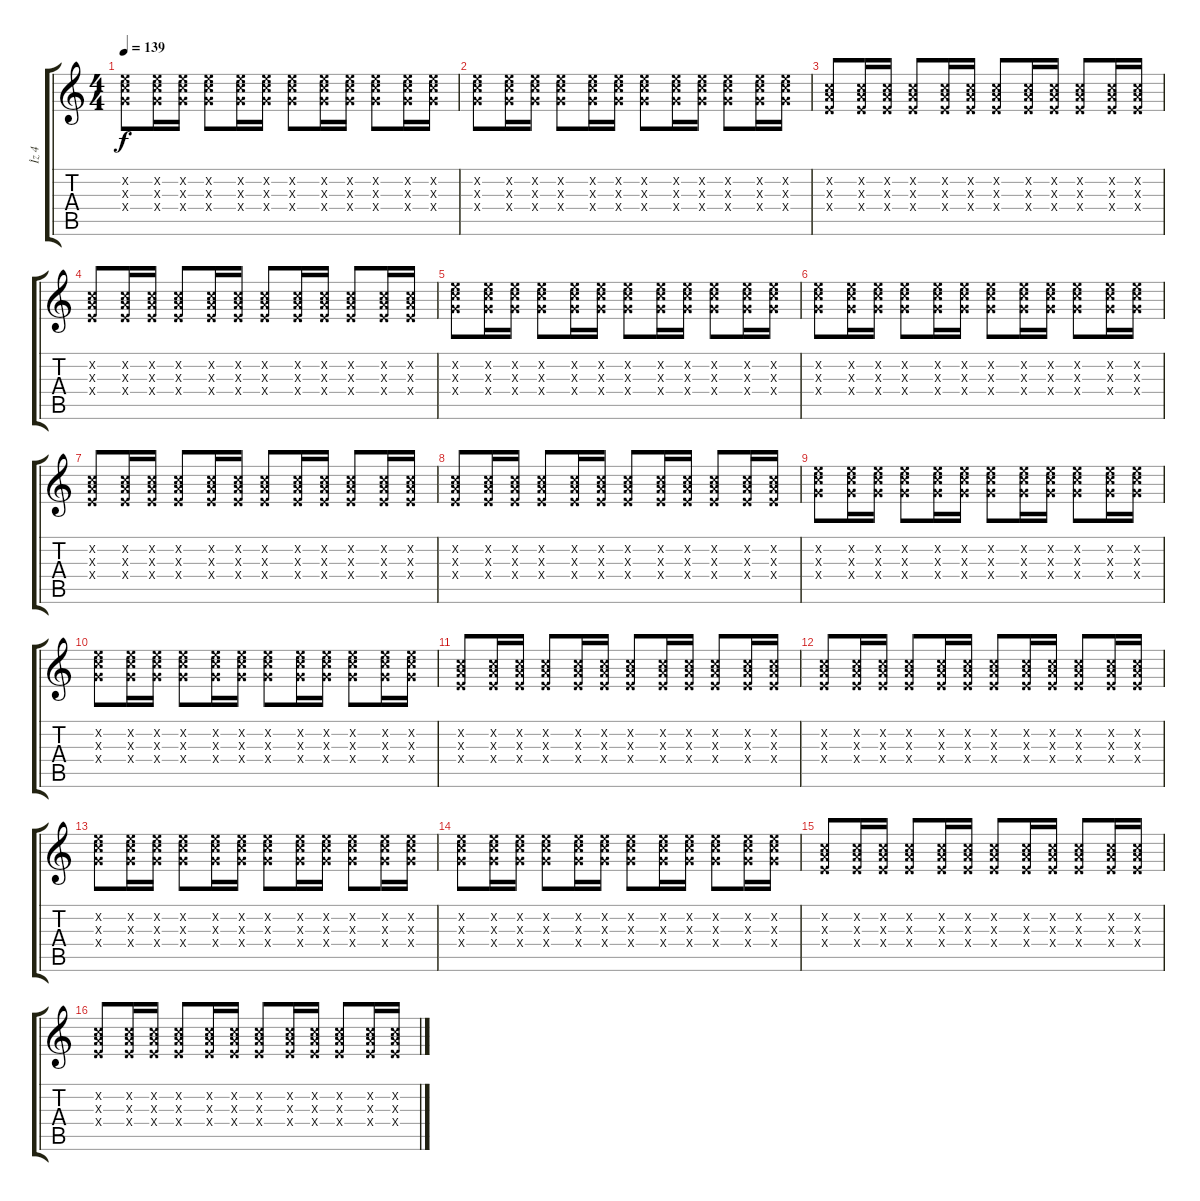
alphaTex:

\track ("İz 4" "İz 4") {instrument overdrivenguitar}
\staff {score tabs}
\tuning (E4 B3 G3 D3 A2 E2) {hide}
\ts (4 4)
\tempo 139
\clef g2
\ks c
(5.2{x} 5.3{x} 5.4{x}).8{dy f volume 3} (5.2{x} 5.3{x} 5.4{x}).16 (5.2{x} 5.3{x} 5.4{x}).16 (5.2{x} 5.3{x} 5.4{x}).8 (5.2{x} 5.3{x} 5.4{x}).16 (5.2{x} 5.3{x} 5.4{x}).16 (5.2{x} 5.3{x} 5.4{x}).8 (5.2{x} 5.3{x} 5.4{x}).16 (5.2{x} 5.3{x} 5.4{x}).16 (5.2{x} 5.3{x} 5.4{x}).8 (5.2{x} 5.3{x} 5.4{x}).16 (5.2{x} 5.3{x} 5.4{x}).16 |
(5.2{x} 5.3{x} 5.4{x}).8 (5.2{x} 5.3{x} 5.4{x}).16 (5.2{x} 5.3{x} 5.4{x}).16 (5.2{x} 5.3{x} 5.4{x}).8 (5.2{x} 5.3{x} 5.4{x}).16 (5.2{x} 5.3{x} 5.4{x}).16 (5.2{x} 5.3{x} 5.4{x}).8 (5.2{x} 5.3{x} 5.4{x}).16 (5.2{x} 5.3{x} 5.4{x}).16 (5.2{x} 5.3{x} 5.4{x}).8 (5.2{x} 5.3{x} 5.4{x}).16 (5.2{x} 5.3{x} 5.4{x}).16 |
(1.2{x} 2.3{x} 2.4{x}).8 (1.2{x} 2.3{x} 2.4{x}).16 (1.2{x} 2.3{x} 2.4{x}).16 (1.2{x} 2.3{x} 2.4{x}).8 (1.2{x} 2.3{x} 2.4{x}).16 (1.2{x} 2.3{x} 2.4{x}).16 (1.2{x} 2.3{x} 2.4{x}).8 (1.2{x} 2.3{x} 2.4{x}).16 (1.2{x} 2.3{x} 2.4{x}).16 (1.2{x} 2.3{x} 2.4{x}).8 (1.2{x} 2.3{x} 2.4{x}).16 (1.2{x} 2.3{x} 2.4{x}).16 |
(1.2{x} 2.3{x} 2.4{x}).8 (1.2{x} 2.3{x} 2.4{x}).16 (1.2{x} 2.3{x} 2.4{x}).16 (1.2{x} 2.3{x} 2.4{x}).8 (1.2{x} 2.3{x} 2.4{x}).16 (1.2{x} 2.3{x} 2.4{x}).16 (1.2{x} 2.3{x} 2.4{x}).8 (1.2{x} 2.3{x} 2.4{x}).16 (1.2{x} 2.3{x} 2.4{x}).16 (1.2{x} 2.3{x} 2.4{x}).8 (1.2{x} 2.3{x} 2.4{x}).16 (1.2{x} 2.3{x} 2.4{x}).16 |
(5.2{x} 5.3{x} 5.4{x}).8 (5.2{x} 5.3{x} 5.4{x}).16 (5.2{x} 5.3{x} 5.4{x}).16 (5.2{x} 5.3{x} 5.4{x}).8 (5.2{x} 5.3{x} 5.4{x}).16 (5.2{x} 5.3{x} 5.4{x}).16 (5.2{x} 5.3{x} 5.4{x}).8 (5.2{x} 5.3{x} 5.4{x}).16 (5.2{x} 5.3{x} 5.4{x}).16 (5.2{x} 5.3{x} 5.4{x}).8 (5.2{x} 5.3{x} 5.4{x}).16 (5.2{x} 5.3{x} 5.4{x}).16 |
(5.2{x} 5.3{x} 5.4{x}).8 (5.2{x} 5.3{x} 5.4{x}).16 (5.2{x} 5.3{x} 5.4{x}).16 (5.2{x} 5.3{x} 5.4{x}).8 (5.2{x} 5.3{x} 5.4{x}).16 (5.2{x} 5.3{x} 5.4{x}).16 (5.2{x} 5.3{x} 5.4{x}).8 (5.2{x} 5.3{x} 5.4{x}).16 (5.2{x} 5.3{x} 5.4{x}).16 (5.2{x} 5.3{x} 5.4{x}).8 (5.2{x} 5.3{x} 5.4{x}).16 (5.2{x} 5.3{x} 5.4{x}).16 |
(1.2{x} 2.3{x} 2.4{x}).8 (1.2{x} 2.3{x} 2.4{x}).16 (1.2{x} 2.3{x} 2.4{x}).16 (1.2{x} 2.3{x} 2.4{x}).8 (1.2{x} 2.3{x} 2.4{x}).16 (1.2{x} 2.3{x} 2.4{x}).16 (1.2{x} 2.3{x} 2.4{x}).8 (1.2{x} 2.3{x} 2.4{x}).16 (1.2{x} 2.3{x} 2.4{x}).16 (1.2{x} 2.3{x} 2.4{x}).8 (1.2{x} 2.3{x} 2.4{x}).16 (1.2{x} 2.3{x} 2.4{x}).16 |
(1.2{x} 2.3{x} 2.4{x}).8 (1.2{x} 2.3{x} 2.4{x}).16 (1.2{x} 2.3{x} 2.4{x}).16 (1.2{x} 2.3{x} 2.4{x}).8 (1.2{x} 2.3{x} 2.4{x}).16 (1.2{x} 2.3{x} 2.4{x}).16 (1.2{x} 2.3{x} 2.4{x}).8 (1.2{x} 2.3{x} 2.4{x}).16 (1.2{x} 2.3{x} 2.4{x}).16 (1.2{x} 2.3{x} 2.4{x}).8 (1.2{x} 2.3{x} 2.4{x}).16 (1.2{x} 2.3{x} 2.4{x}).16 |
(5.2{x} 5.3{x} 5.4{x}).8 (5.2{x} 5.3{x} 5.4{x}).16 (5.2{x} 5.3{x} 5.4{x}).16 (5.2{x} 5.3{x} 5.4{x}).8 (5.2{x} 5.3{x} 5.4{x}).16 (5.2{x} 5.3{x} 5.4{x}).16 (5.2{x} 5.3{x} 5.4{x}).8 (5.2{x} 5.3{x} 5.4{x}).16 (5.2{x} 5.3{x} 5.4{x}).16 (5.2{x} 5.3{x} 5.4{x}).8 (5.2{x} 5.3{x} 5.4{x}).16 (5.2{x} 5.3{x} 5.4{x}).16 |
(5.2{x} 5.3{x} 5.4{x}).8 (5.2{x} 5.3{x} 5.4{x}).16 (5.2{x} 5.3{x} 5.4{x}).16 (5.2{x} 5.3{x} 5.4{x}).8 (5.2{x} 5.3{x} 5.4{x}).16 (5.2{x} 5.3{x} 5.4{x}).16 (5.2{x} 5.3{x} 5.4{x}).8 (5.2{x} 5.3{x} 5.4{x}).16 (5.2{x} 5.3{x} 5.4{x}).16 (5.2{x} 5.3{x} 5.4{x}).8 (5.2{x} 5.3{x} 5.4{x}).16 (5.2{x} 5.3{x} 5.4{x}).16 |
(1.2{x} 2.3{x} 2.4{x}).8 (1.2{x} 2.3{x} 2.4{x}).16 (1.2{x} 2.3{x} 2.4{x}).16 (1.2{x} 2.3{x} 2.4{x}).8 (1.2{x} 2.3{x} 2.4{x}).16 (1.2{x} 2.3{x} 2.4{x}).16 (1.2{x} 2.3{x} 2.4{x}).8 (1.2{x} 2.3{x} 2.4{x}).16 (1.2{x} 2.3{x} 2.4{x}).16 (1.2{x} 2.3{x} 2.4{x}).8 (1.2{x} 2.3{x} 2.4{x}).16 (1.2{x} 2.3{x} 2.4{x}).16 |
(1.2{x} 2.3{x} 2.4{x}).8 (1.2{x} 2.3{x} 2.4{x}).16 (1.2{x} 2.3{x} 2.4{x}).16 (1.2{x} 2.3{x} 2.4{x}).8 (1.2{x} 2.3{x} 2.4{x}).16 (1.2{x} 2.3{x} 2.4{x}).16 (1.2{x} 2.3{x} 2.4{x}).8 (1.2{x} 2.3{x} 2.4{x}).16 (1.2{x} 2.3{x} 2.4{x}).16 (1.2{x} 2.3{x} 2.4{x}).8 (1.2{x} 2.3{x} 2.4{x}).16 (1.2{x} 2.3{x} 2.4{x}).16 |
(5.2{x} 5.3{x} 5.4{x}).8 (5.2{x} 5.3{x} 5.4{x}).16 (5.2{x} 5.3{x} 5.4{x}).16 (5.2{x} 5.3{x} 5.4{x}).8 (5.2{x} 5.3{x} 5.4{x}).16 (5.2{x} 5.3{x} 5.4{x}).16 (5.2{x} 5.3{x} 5.4{x}).8 (5.2{x} 5.3{x} 5.4{x}).16 (5.2{x} 5.3{x} 5.4{x}).16 (5.2{x} 5.3{x} 5.4{x}).8 (5.2{x} 5.3{x} 5.4{x}).16 (5.2{x} 5.3{x} 5.4{x}).16 |
(5.2{x} 5.3{x} 5.4{x}).8 (5.2{x} 5.3{x} 5.4{x}).16 (5.2{x} 5.3{x} 5.4{x}).16 (5.2{x} 5.3{x} 5.4{x}).8 (5.2{x} 5.3{x} 5.4{x}).16 (5.2{x} 5.3{x} 5.4{x}).16 (5.2{x} 5.3{x} 5.4{x}).8 (5.2{x} 5.3{x} 5.4{x}).16 (5.2{x} 5.3{x} 5.4{x}).16 (5.2{x} 5.3{x} 5.4{x}).8 (5.2{x} 5.3{x} 5.4{x}).16 (5.2{x} 5.3{x} 5.4{x}).16 |
(1.2{x} 2.3{x} 2.4{x}).8 (1.2{x} 2.3{x} 2.4{x}).16 (1.2{x} 2.3{x} 2.4{x}).16 (1.2{x} 2.3{x} 2.4{x}).8 (1.2{x} 2.3{x} 2.4{x}).16 (1.2{x} 2.3{x} 2.4{x}).16 (1.2{x} 2.3{x} 2.4{x}).8 (1.2{x} 2.3{x} 2.4{x}).16 (1.2{x} 2.3{x} 2.4{x}).16 (1.2{x} 2.3{x} 2.4{x}).8 (1.2{x} 2.3{x} 2.4{x}).16 (1.2{x} 2.3{x} 2.4{x}).16 |
(1.2{x} 2.3{x} 2.4{x}).8 (1.2{x} 2.3{x} 2.4{x}).16 (1.2{x} 2.3{x} 2.4{x}).16 (1.2{x} 2.3{x} 2.4{x}).8 (1.2{x} 2.3{x} 2.4{x}).16 (1.2{x} 2.3{x} 2.4{x}).16 (1.2{x} 2.3{x} 2.4{x}).8 (1.2{x} 2.3{x} 2.4{x}).16 (1.2{x} 2.3{x} 2.4{x}).16 (1.2{x} 2.3{x} 2.4{x}).8 (1.2{x} 2.3{x} 2.4{x}).16 (1.2{x} 2.3{x} 2.4{x}).16
